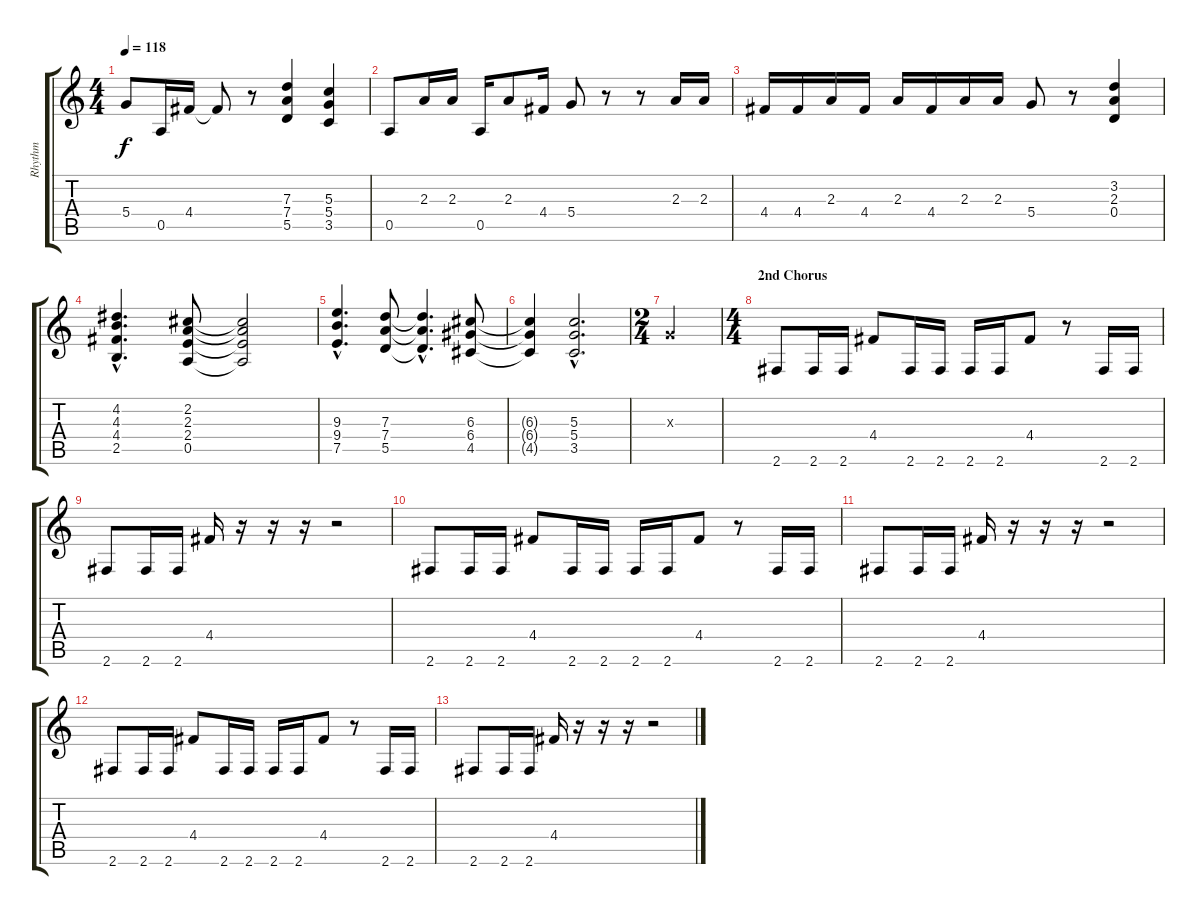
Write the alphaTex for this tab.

\track ("Rhythm" "Rhythm") {instrument distortionguitar}
\staff {score tabs}
\tuning (E4 B3 G3 D3 A2 E2) {hide}
\ts (4 4)
\tempo 118
\clef g2
\ks c
5.4.8{dy f} 0.5.16 4.4.16 4.4{t}.8 r.8 (7.3 7.4 5.5).4 (5.3 5.4 3.5).4 |
0.5.8 2.3.16 2.3.16 0.5.16 2.3.8 4.4.16 5.4.8 r.8 r.8 2.3.16 2.3.16 |
4.4.16 4.4.16 2.3.16 4.4.16 2.3.16 4.4.16 2.3.16 2.3.16 5.4.8 r.8 (3.2 2.3 0.4).4 |
(4.2{hac} 4.3{hac} 4.4{hac} 2.5{hac}).4{d} (2.2 2.3 2.4 0.5).8 (2.2{t} 2.3{t} 2.4{t} 0.5{t}).2 |
(9.3{hac} 9.4{hac} 7.5{hac}).4{d} (7.3 7.4 5.5).8 (7.3{hac t} 7.4{hac t} 5.5{hac t}).4{d} (6.3 6.4 4.5).8 |
(6.3{t} 6.4{t} 4.5{t}).4 (5.3{hac} 5.4{hac} 3.5{hac}).2{d} |
\ts (2 4)
0.3{x}.2 |
\ts (4 4)
\section ("" "2nd Chorus")
2.6.8 2.6.16 2.6.16 4.4.8 2.6.16 2.6.16 2.6.16 2.6.16 4.4.8 r.8 2.6.16 2.6.16 |
2.6.8 2.6.16 2.6.16 4.4.16 r.16 r.16 r.16 r.2 |
2.6.8 2.6.16 2.6.16 4.4.8 2.6.16 2.6.16 2.6.16 2.6.16 4.4.8 r.8 2.6.16 2.6.16 |
2.6.8 2.6.16 2.6.16 4.4.16 r.16 r.16 r.16 r.2 |
2.6.8 2.6.16 2.6.16 4.4.8 2.6.16 2.6.16 2.6.16 2.6.16 4.4.8 r.8 2.6.16 2.6.16 |
2.6.8 2.6.16 2.6.16 4.4.16 r.16 r.16 r.16 r.2
